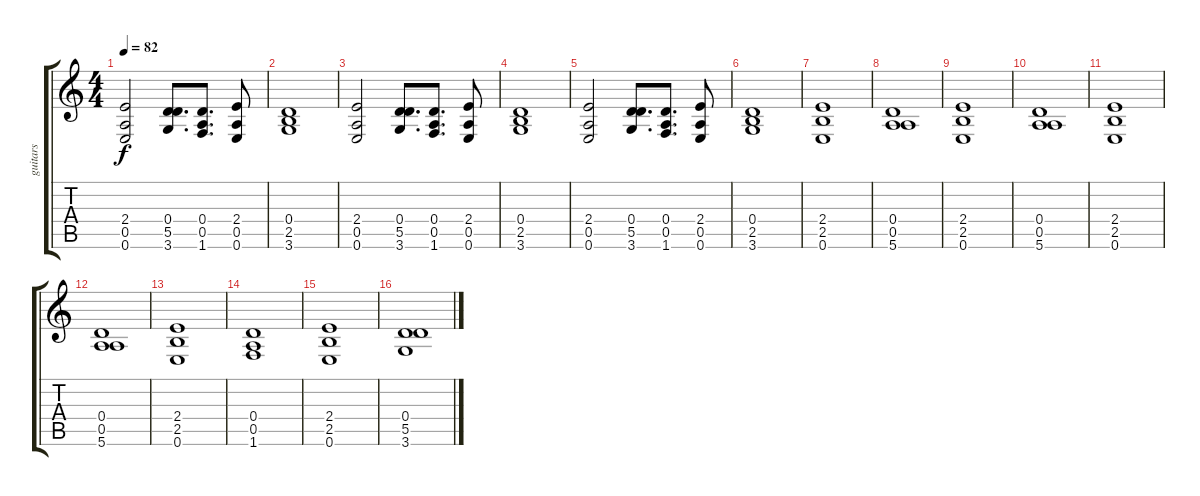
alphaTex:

\track ("guitars" "guitars") {instrument overdrivenguitar}
\staff {score tabs}
\tuning (E4 B3 G3 D3 A2 E2) {hide}
\ts (4 4)
\tempo 82
\clef g2
\ks c
(2.4 0.5 0.6).2{dy f} (0.4 5.5 3.6).8{d} (0.4 0.5 1.6).8{d} (2.4 0.5 0.6).8 |
(0.4 2.5 3.6).1 |
(2.4 0.5 0.6).2 (0.4 5.5 3.6).8{d} (0.4 0.5 1.6).8{d} (2.4 0.5 0.6).8 |
(0.4 2.5 3.6).1 |
(2.4 0.5 0.6).2 (0.4 5.5 3.6).8{d} (0.4 0.5 1.6).8{d} (2.4 0.5 0.6).8 |
(0.4 2.5 3.6).1 |
(2.4 2.5 0.6).1 |
(0.4 0.5 5.6).1 |
(2.4 2.5 0.6).1 |
(0.4 0.5 5.6).1 |
(2.4 2.5 0.6).1 |
(0.4 0.5 5.6).1 |
(2.4 2.5 0.6).1 |
(0.4 0.5 1.6).1 |
(2.4 2.5 0.6).1 |
(0.4 5.5 3.6).1
